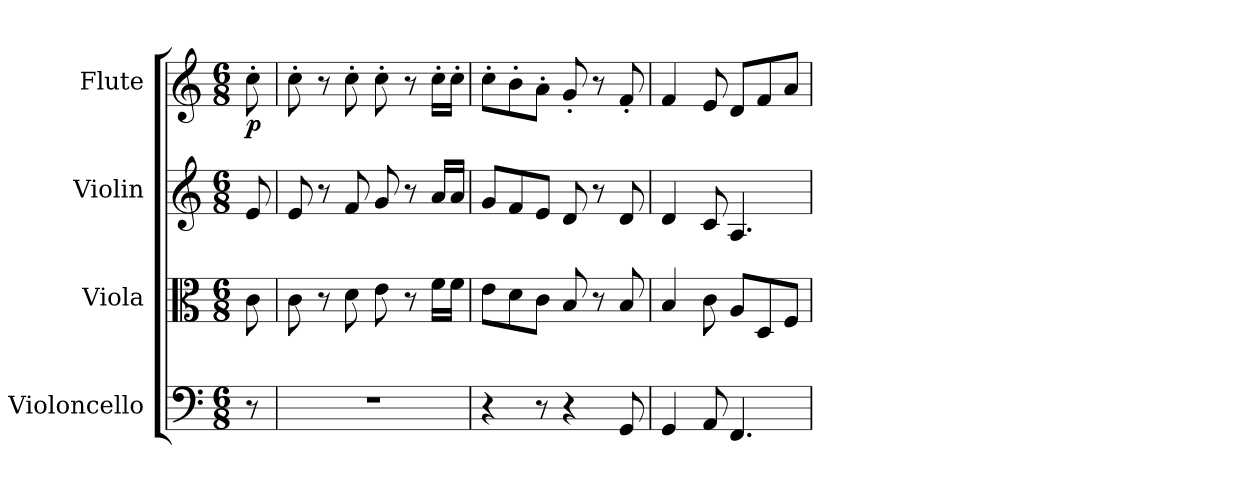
**kern	**kern	**kern	**kern	**dynam
*part4	*part3	*part2	*part1	*part1
*staff4	*staff3	*staff2	*staff1	*staff1
*I"Violoncello	*I"Viola	*I"Violin	*I"Flute	*
*I'Vc	*I'Vla	*I'Vln	*I'Fl	*
*clefF4	*clefC3	*clefG2	*clefG2	*
*k[]	*k[]	*k[]	*k[]	*
*C:	*C:	*C:	*C:	*
*M6/8	*M6/8	*M6/8	*M6/8	*
*MM138	*MM138	*MM138	*MM138	*
=	=	=	=	=
8r	8c	8e	8cc'	p
=1	=1	=1	=1	=1
2.r	8c	8e	8cc'	.
.	8r	8r	8r	.
.	8d	8f	8cc'	.
.	8e	8g	8cc'	.
.	8r	8r	8r	.
.	16f\LL	16a/LL	16cc'\LL	.
.	16f\JJ	16a/JJ	16cc'\JJ	.
=2	=2	=2	=2	=2
4r	8e\L	8g/L	8cc'\L	.
.	8d\	8f/	8b'\	.
8r	8c\J	8e/J	8a'\J	.
4r	8B	8d	8g'	.
.	8r	8r	8r	.
8GG	8B	8d	8f'	.
=3	=3	=3	=3	=3
4GG	4B	4d	4f	.
8AA	8c	8c	8e	.
4.FF	8A/L	4.A	8d/L	.
.	8D/	.	8f/	.
.	8F/J	.	8a/J	.
=	=	=	=	=
*-	*-	*-	*-	*-
